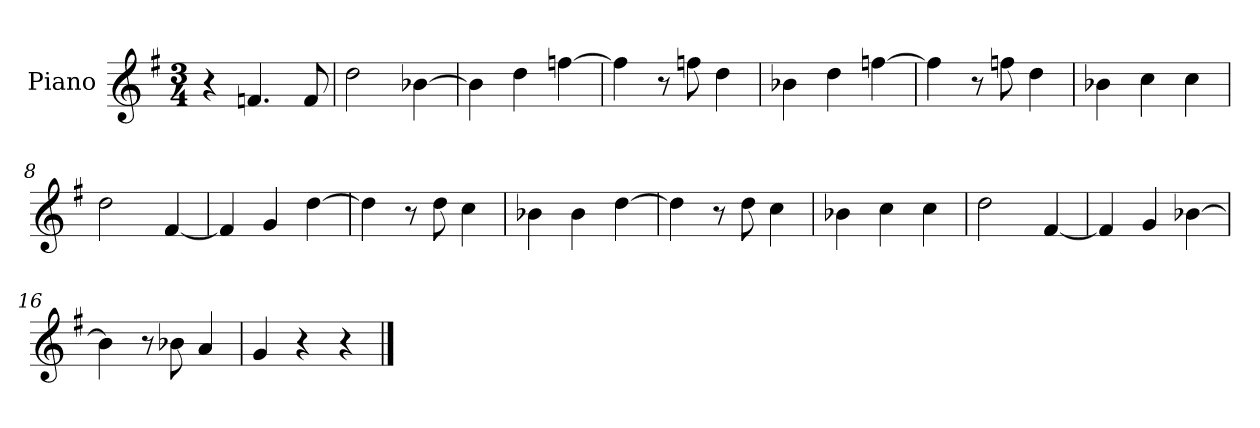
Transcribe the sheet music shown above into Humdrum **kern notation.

**kern
*part1
*staff1
*I"Piano
*I'P-no
*clefG2
*k[f#]
*M3/4
*MM180
=1
4r
4.fn/
8f/
=2
2dd\
[4b-X\
=3
4b-\]
4dd\
[4ffn\
=4
4ff\]
8r
8ffn\
4dd\
=5
4b-X\
4dd\
[4ffn\
=6
4ff\]
8r
8ffn\
4dd\
=7
4b-X\
4cc\
4cc\
=8
2dd\
[4f#/
=9
4f#/]
4g/
[4dd\
!!LO:LB:g=z
=10
4dd\]
8r
8dd\
4cc\
=11
4b-X\
4b-\
[4dd\
=12
4dd\]
8r
8dd\
4cc\
=13
4b-X\
4cc\
4cc\
=14
2dd\
[4f#/
=15
4f#/]
4g/
[4b-X\
=16
4b-\]
8r
8b-X\
4a/
=17
4g/
4r
4r
==
*-
